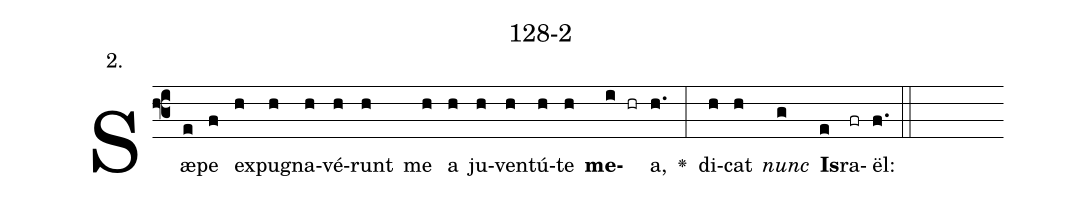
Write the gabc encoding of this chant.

name: 128-2;
annotation: 2.;
%%
(f3)Sæ(e)pe(f) ex(h)pu(h)gna(h)vé(h)runt(h) me(h) a(h) ju(h)ven(h)tú(h)te(h) <b>me</b>(i hr)a,(h.) <v>\greheightstar</v>(:) di(h)cat(h) <i>nunc</i>(g) <b>Is</b>(e)ra(fr)ël:(f.) (::)


%E(h) u(h) o(h) u(g) a(e) e.(f.) (::)
